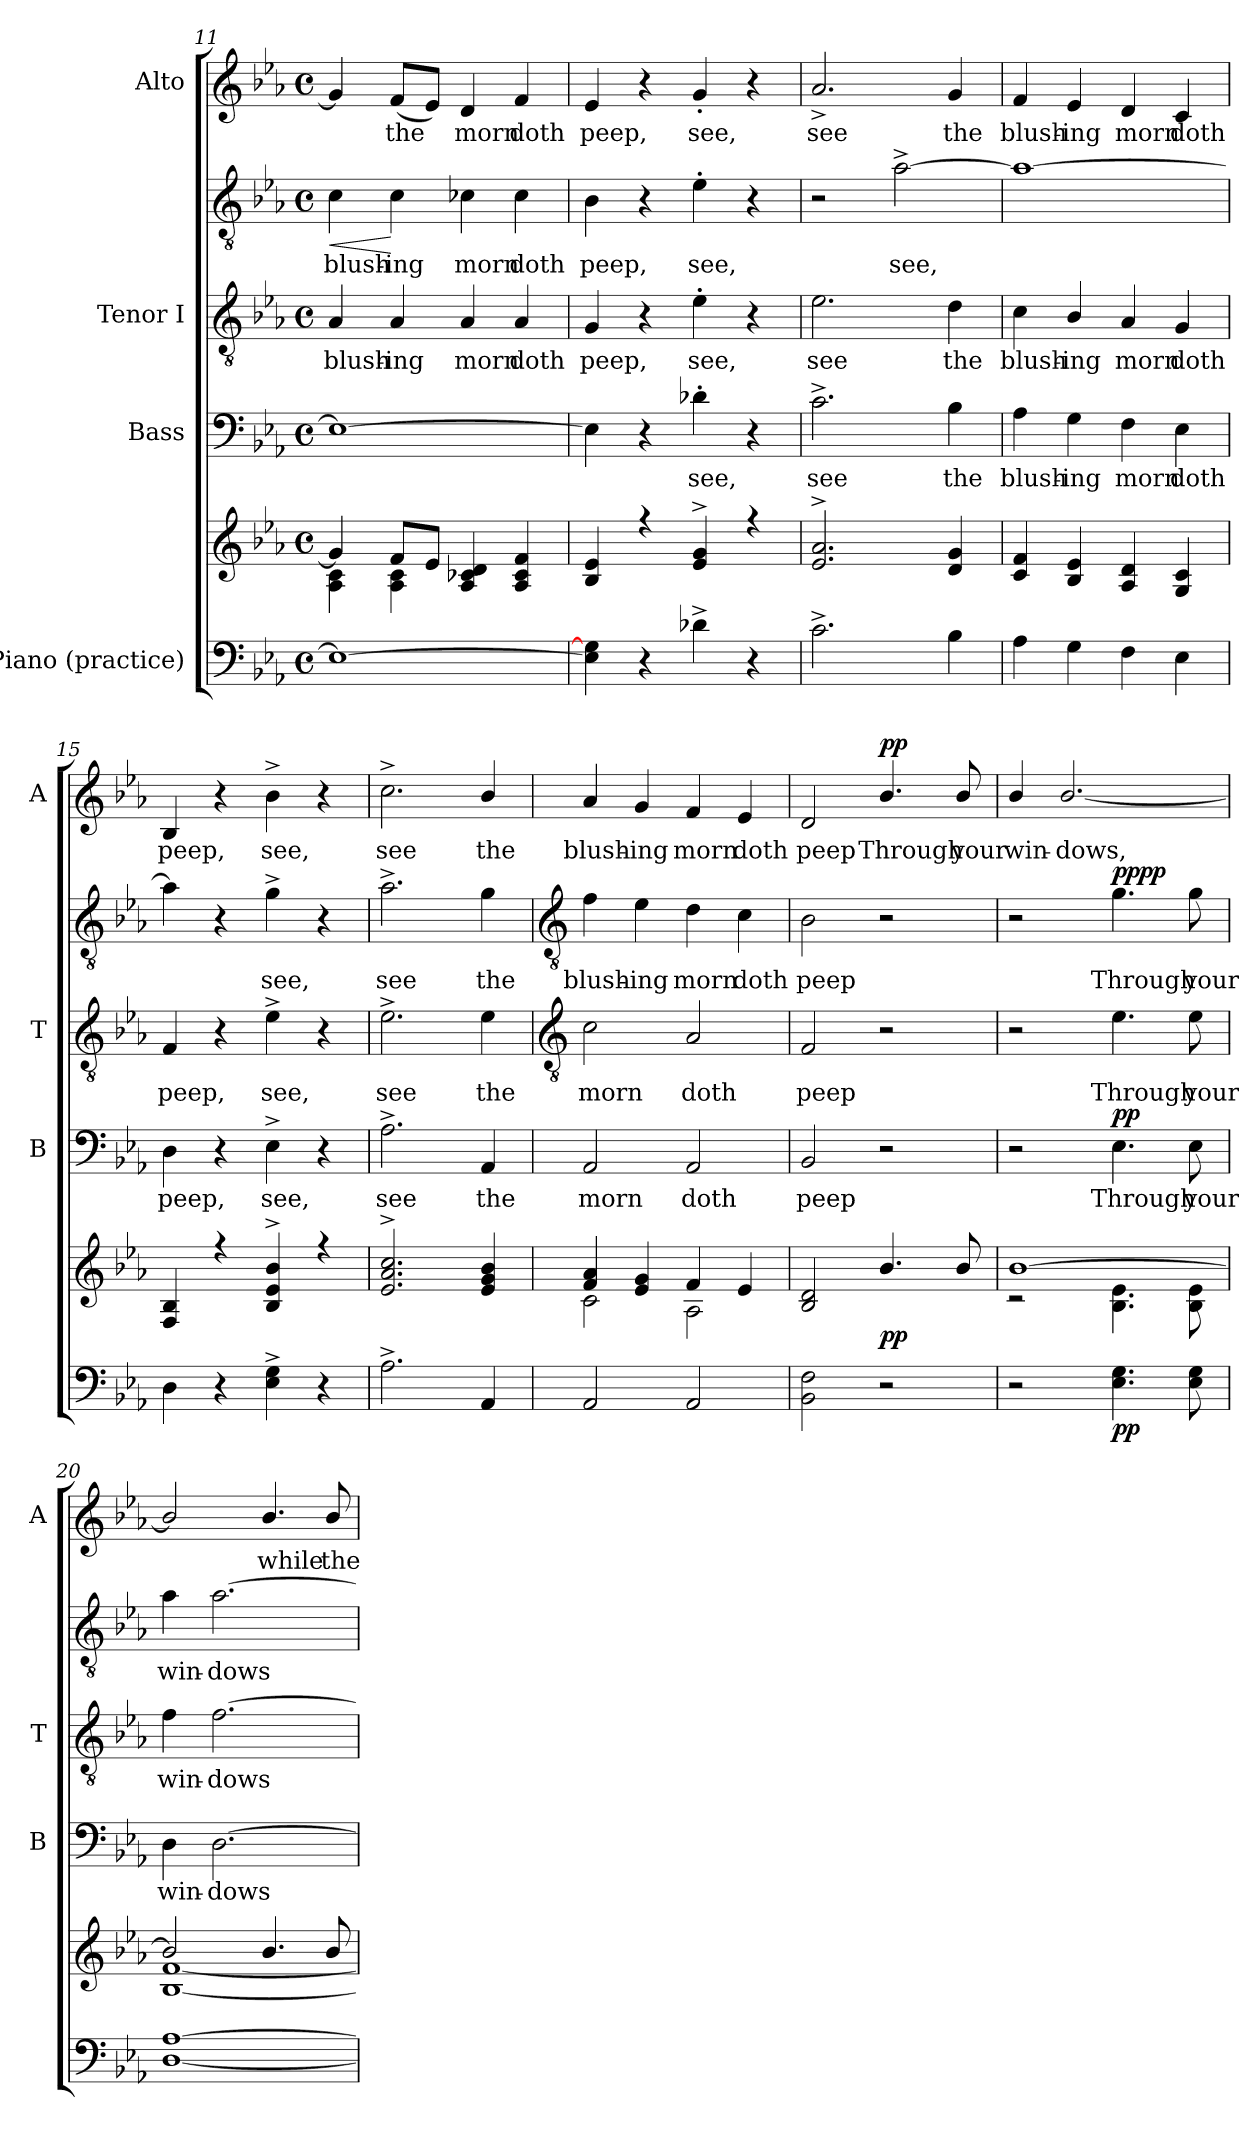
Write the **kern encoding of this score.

**kern	**kern	**dynam	**kern	**text	**dynam	**kern	**text	**kern	**text	**dynam	**kern	**text	**dynam
*part4	*part4	*part4	*part3	*part3	*part3	*part2	*part2	*part2	*part2	*part2	*part1	*part1	*part1
*staff6	*staff5	*staff5/6	*staff4	*staff4	*staff4	*staff3	*staff3	*staff2	*staff2	*staff2/3	*staff1	*staff1	*staff1
*I"Piano (practice)	*	*	*I"Bass	*	*	*I"Tenor I	*	*	*	*	*I"Alto	*	*
*	*	*	*I'B	*	*	*I'T	*	*	*	*	*I'A	*	*
!!LO:LB:g=z
*clefF4	*clefG2	*	*clefF4	*	*	*clefGv2	*	*clefGv2	*	*	*clefG2	*	*
*k[b-e-a-]	*k[b-e-a-]	*	*k[b-e-a-]	*	*	*k[b-e-a-]	*	*k[b-e-a-]	*	*	*k[b-e-a-]	*	*
*E-:	*E-:	*	*E-:	*	*	*E-:	*	*E-:	*	*	*E-:	*	*
*M4/4	*M4/4	*	*M4/4	*	*	*M4/4	*	*M4/4	*	*	*M4/4	*	*
*met(c)	*met(c)	*	*met(c)	*	*	*met(c)	*	*met(c)	*	*	*met(c)	*	*
=11	=11	=11	=11	=11	=11	=11	=11	=11	=11	=11	=11	=11	=11
*	*^	*	*	*	*	*	*	*	*	*	*	*	*
!	!	!	!	!	!	!	!	!LO:LY:b	!	!LO:LY:b	!LO:HP:b	!	!	!
1E-_	4g]	4A-\ 4c\	.	1E-_	.	.	4A-	blush-	4c	blush-	<	4g]	.	.
!	!	!	!	!	!	!	!	!LO:LY:b	!	!LO:LY:b	!	!	!LO:LY:b	!
.	8fL	4A-\ 4c\	.	.	.	.	4A-	-ing	4c	-ing	[	(<8fL	the	.
.	8e-J	.	.	.	.	.	.	.	.	.	.	8e-J)	.	.
!	!	!	!	!	!	!	!	!LO:LY:b	!	!LO:LY:b	!	!	!LO:LY:b	!
.	4A- 4c-X 4d	2ryy	.	.	.	.	4A-	morn	4c-X	morn	.	4d	morn	.
!	!	!	!	!	!	!	!	!LO:LY:b	!	!LO:LY:b	!	!	!LO:LY:b	!
.	4A- 4c- 4f	.	.	.	.	.	4A-	doth	4c-	doth	.	4f	doth	.
=12	=12	=12	=12	=12	=12	=12	=12	=12	=12	=12	=12	=12	=12	=12
!	!	!	!	!	!	!	!	!LO:LY:b	!	!LO:LY:b	!	!	!LO:LY:b	!
4E-] 4G]	4B- 4e-	1ryy	.	4E-]	.	.	4G	peep,	4B-	peep,	.	4e-	peep,	.
4r	4r	.	.	4r	.	.	4r	.	4r	.	.	4r	.	.
!	!	!	!	!	!LO:LY:b	!	!	!LO:LY:b	!	!LO:LY:b	!	!	!LO:LY:b	!
4d-X^	4e-^ 4g^	.	.	4d-X'	see,	.	4e-'	see,	4e-'	see,	.	4g'	see,	.
4r	4r	.	.	4r	.	.	4r	.	4r	.	.	4r	.	.
=13	=13	=13	=13	=13	=13	=13	=13	=13	=13	=13	=13	=13	=13	=13
!	!	!	!	!	!LO:LY:b	!	!	!LO:LY:b	!	!	!	!	!LO:LY:b	!
2.c^	2.e-^ 2.a-^	1ryy	.	2.c^	see	.	2.e-	see	2r	.	.	2.a-^	see	.
!	!	!	!	!	!	!	!	!	!	!LO:LY:b	!	!	!	!
.	.	.	.	.	.	.	.	.	[2a-^	see,	.	.	.	.
!	!	!	!	!	!LO:LY:b	!	!	!LO:LY:b	!	!	!	!	!LO:LY:b	!
4B-	4d 4g	.	.	4B-	the	.	4d	the	.	.	.	4g	the	.
=14	=14	=14	=14	=14	=14	=14	=14	=14	=14	=14	=14	=14	=14	=14
!	!	!	!	!	!LO:LY:b	!	!	!LO:LY:b	!	!	!	!	!LO:LY:b	!
4A-	4c 4f	1ryy	.	4A-	blush-	.	4c	blush-	1a-_	.	.	4f	blush-	.
!	!	!	!	!	!LO:LY:b	!	!	!LO:LY:b	!	!	!	!	!LO:LY:b	!
4G	4B- 4e-	.	.	4G	-ing	.	4B-/	-ing	.	.	.	4e-	-ing	.
!	!	!	!	!	!LO:LY:b	!	!	!LO:LY:b	!	!	!	!	!LO:LY:b	!
4F	4A- 4d	.	.	4F	morn	.	4A-	morn	.	.	.	4d	morn	.
!	!	!	!	!	!LO:LY:b	!	!	!LO:LY:b	!	!	!	!	!LO:LY:b	!
4E-	4G 4c	.	.	4E-	doth	.	4G	doth	.	.	.	4c	doth	.
=15	=15	=15	=15	=15	=15	=15	=15	=15	=15	=15	=15	=15	=15	=15
!	!	!	!	!	!LO:LY:b	!	!	!LO:LY:b	!	!	!	!	!LO:LY:b	!
4D	4F 4B-	1ryy	.	4D	peep,	.	4F	peep,	4a-]	.	.	4B-	peep,	.
4r	4r	.	.	4r	.	.	4r	.	4r	.	.	4r	.	.
!	!	!	!	!	!LO:LY:b	!	!	!LO:LY:b	!	!LO:LY:b	!	!	!LO:LY:b	!
4E-^ 4G^	4B-^ 4e-^ 4b-^	.	.	4E-^	see,	.	4e-^	see,	4g^	see,	.	4b-^	see,	.
4r	4r	.	.	4r	.	.	4r	.	4r	.	.	4r	.	.
=16	=16	=16	=16	=16	=16	=16	=16	=16	=16	=16	=16	=16	=16	=16
!	!	!	!	!	!LO:LY:b	!	!	!LO:LY:b	!	!LO:LY:b	!	!	!LO:LY:b	!
2.A-^	2.e-^ 2.a-^ 2.cc^	1ryy	.	2.A-^	see	.	2.e-^	see	2.a-^	see	.	2.cc^	see	.
!	!	!	!	!	!LO:LY:b	!	!	!LO:LY:b	!	!LO:LY:b	!	!	!LO:LY:b	!
4AA-	4e-/ 4g/ 4b-/	.	.	4AA-	the	.	4e-	the	4g\	the	.	4b-/	the	.
!!LO:LB:g=z
=17	=17	=17	=17	=17	=17	=17	=17	=17	=17	=17	=17	=17	=17	=17
*	*	*	*	*	*	*	*clefGv2	*	*clefGv2	*	*	*	*	*
!	!	!	!	!	!LO:LY:b	!	!	!LO:LY:b	!	!LO:LY:b	!	!	!LO:LY:b	!
2AA-	4f/ 4a-/	2c\	.	2AA-	morn	.	2c	morn	4f	blush-	.	4a-	blush-	.
!	!	!	!	!	!	!	!	!	!	!LO:LY:b	!	!	!LO:LY:b	!
.	4e-/ 4g/	.	.	.	.	.	.	.	4e-	-ing	.	4g	-ing	.
!	!	!	!	!	!LO:LY:b	!	!	!LO:LY:b	!	!LO:LY:b	!	!	!LO:LY:b	!
2AA-	4f/	2A-\	.	2AA-	doth	.	2A-	doth	4d	morn	.	4f	morn	.
!	!	!	!	!	!	!	!	!	!	!LO:LY:b	!	!	!LO:LY:b	!
.	4e-/	.	.	.	.	.	.	.	4c	doth	.	4e-	doth	.
=18	=18	=18	=18	=18	=18	=18	=18	=18	=18	=18	=18	=18	=18	=18
!	!	!	!	!	!LO:LY:b	!	!	!LO:LY:b	!	!LO:LY:b	!	!	!LO:LY:b	!
2BB- 2F	2B-/ 2d/	1ryy	.	2BB-	peep	.	2F	peep	2B-	peep	.	2d	peep	.
!	!	!	!LO:DY:b	!	!	!	!	!	!	!	!	!	!LO:LY:b	!LO:DY:b
2r	4.b-/	.	pp	2r	.	.	2r	.	2r	.	.	4.b-/	Through	pp
!	!	!	!	!	!	!	!	!	!	!	!	!	!LO:LY:b	!
.	8b-/	.	.	.	.	.	.	.	.	.	.	8b-/	your	.
=19	=19	=19	=19	=19	=19	=19	=19	=19	=19	=19	=19	=19	=19	=19
!	!	!	!	!	!	!	!	!	!	!	!	!	!LO:LY:b	!
2r	[1b-/	2r	.	2r	.	.	2r	.	2r	.	.	4b-/	win-	.
!	!	!	!	!	!	!	!	!	!	!	!	!	!LO:LY:b	!
.	.	.	.	.	.	.	.	.	.	.	.	[2.b-/	-dows,	.
!	!	!	!LO:DY:b=2	!	!LO:LY:b	!LO:DY:b	!	!LO:LY:b	!	!LO:LY:b	!LO:DY:b=2	!	!	!
!	!	!	!	!	!	!	!	!	!	!	!LO:DY:n=1:b	!	!	!
4.E- 4.G	.	4.B-\ 4.e-\	pp	4.E-	Through	pp	4.e-	Through	4.g	Through	pp pp	.	.	.
!	!	!	!	!	!LO:LY:b	!	!	!LO:LY:b	!	!LO:LY:b	!	!	!	!
8E- 8G	.	8B-\ 8e-\	.	8E-	your	.	8e-	your	8g	your	.	.	.	.
=20	=20	=20	=20	=20	=20	=20	=20	=20	=20	=20	=20	=20	=20	=20
!	!	!	!	!	!LO:LY:b	!	!	!LO:LY:b	!	!LO:LY:b	!	!	!	!
[1D [1A-	2b-/]	[1B-\ [1f\	.	4D	win-	.	4f	win-	4a-	win-	.	2b-/]	.	.
!	!	!	!	!	!LO:LY:b	!	!	!LO:LY:b	!	!LO:LY:b	!	!	!	!
.	.	.	.	[2.D	-dows	.	[2.f	-dows	[2.a-	-dows	.	.	.	.
!	!	!	!	!	!	!	!	!	!	!	!	!	!LO:LY:b	!
.	4.b-/	.	.	.	.	.	.	.	.	.	.	4.b-/	while	.
!	!	!	!	!	!	!	!	!	!	!	!	!	!LO:LY:b	!
.	8b-/	.	.	.	.	.	.	.	.	.	.	8b-/	the	.
*	*v	*v	*	*	*	*	*	*	*	*	*	*	*	*
=	=	=	=	=	=	=	=	=	=	=	=	=	=
*-	*-	*-	*-	*-	*-	*-	*-	*-	*-	*-	*-	*-	*-
